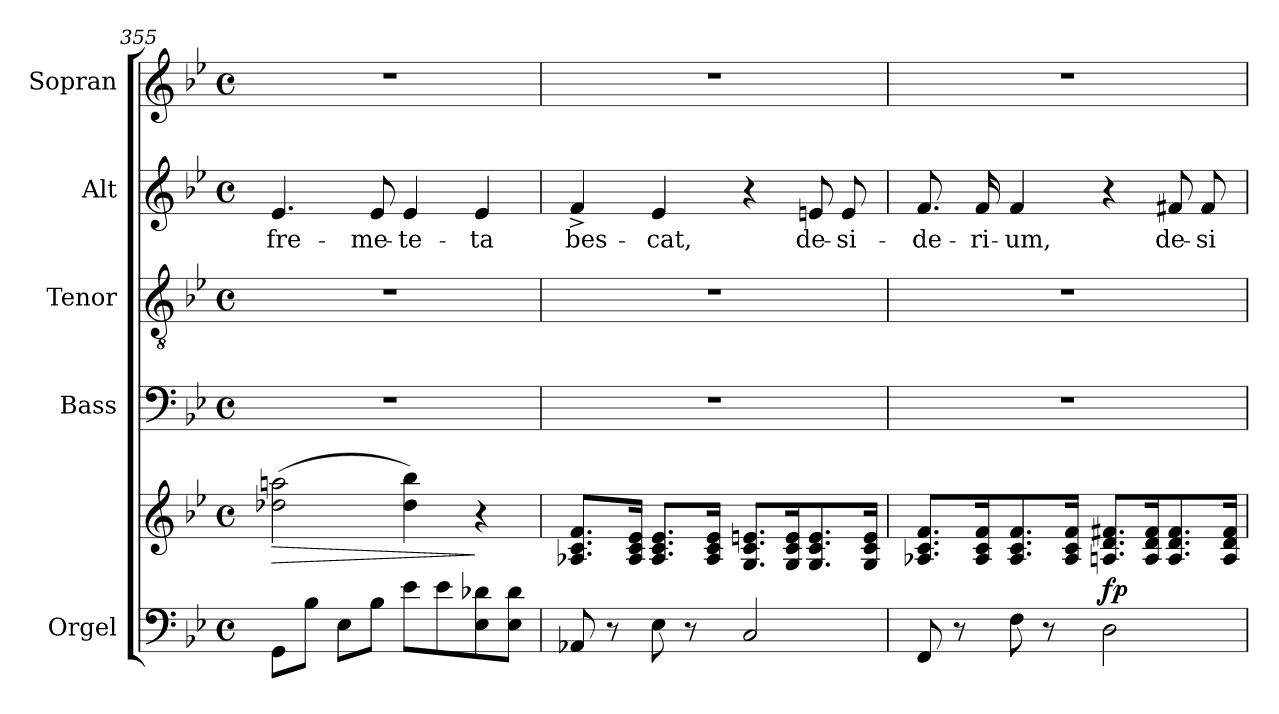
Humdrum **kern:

**kern	**kern	**dynam	**kern	**kern	**kern	**text	**kern
*part5	*part5	*part5	*part4	*part3	*part2	*part2	*part1
*staff6	*staff5	*staff5/6	*staff4	*staff3	*staff2	*staff2	*staff1
*I"Orgel	*	*	*I"Bass	*I"Tenor	*I"Alt	*	*I"Sopran
*I'Org.	*	*	*I'B.	*I'T.	*I'A.	*	*I'S.
*clefF4	*clefG2	*	*clefF4	*clefGv2	*clefG2	*	*clefG2
*k[b-e-]	*k[b-e-]	*	*k[b-e-]	*k[b-e-]	*k[b-e-]	*	*k[b-e-]
*B-:	*B-:	*	*B-:	*B-:	*B-:	*	*B-:
*M4/4	*M4/4	*	*M4/4	*M4/4	*M4/4	*	*M4/4
*met(c)	*met(c)	*	*met(c)	*met(c)	*met(c)	*	*met(c)
=355	=355	=355	=355	=355	=355	=355	=355
!	!	!LO:HP:b	!	!	!	!LO:LY:b	!
8GG\L	(>2dd-X\ 2aan\	>	1r	1r	4.e-/	fre-	1r
8B-\J	.	.	.	.	.	.	.
8E-\L	.	.	.	.	.	.	.
!	!	!	!	!	!	!LO:LY:b	!
8B-\J	.	.	.	.	8e-/	-me-	.
!	!	!	!	!	!	!LO:LY:b	!
8e-\L	4dd-\ 4bb-\)	.	.	.	4e-/	-te-	.
8e-\	.	.	.	.	.	.	.
!	!	!	!	!	!	!LO:LY:b	!
8E-\ 8d-X\	4r	]	.	.	4e-/	-ta	.
8E-\ 8d-\J	.	.	.	.	.	.	.
!!LO:PB:g=z
=356	=356	=356	=356	=356	=356	=356	=356
!	!	!	!	!	!	!LO:LY:b	!
8AA-X/	8.A-X/ 8.c/ 8.f/L	.	1r	1r	4f^>/	bes-	1r
8r	.	.	.	.	.	.	.
.	16A-/ 16c/ 16e-/Jk	.	.	.	.	.	.
!	!	!	!	!	!	!LO:LY:b	!
8E-\	8.A-/ 8.c/ 8.e-/L	.	.	.	4e-/	-cat,	.
8r	.	.	.	.	.	.	.
.	16A-/ 16c/ 16e-/Jk	.	.	.	.	.	.
2C/	8.G/ 8.c/ 8.en/L	.	.	.	4r	.	.
.	16G/ 16c/ 16e/k	.	.	.	.	.	.
!	!	!	!	!	!	!LO:LY:b	!
.	8.G/ 8.c/ 8.e/	.	.	.	8en/	de-	.
!	!	!	!	!	!	!LO:LY:b	!
.	.	.	.	.	8e/	-si-	.
.	16G/ 16c/ 16e/Jk	.	.	.	.	.	.
=357	=357	=357	=357	=357	=357	=357	=357
!	!	!	!	!	!	!LO:LY:b	!
8FF/	8.A-X/ 8.c/ 8.f/L	.	1r	1r	8.f/	-de-	1r
8r	.	.	.	.	.	.	.
!	!	!	!	!	!	!LO:LY:b	!
.	16A-/ 16c/ 16f/k	.	.	.	16f/	-ri-	.
!	!	!	!	!	!	!LO:LY:b	!
8F\	8.A-/ 8.c/ 8.f/	.	.	.	4f/	-um,	.
8r	.	.	.	.	.	.	.
.	16A-/ 16c/ 16f/Jk	.	.	.	.	.	.
!	!	!LO:DY:b	!	!	!	!	!
2D\	8.An/ 8.d/ 8.f#X/L	fp	.	.	4r	.	.
.	16A/ 16d/ 16f#/k	.	.	.	.	.	.
!	!	!	!	!	!	!LO:LY:b	!
.	8.A/ 8.d/ 8.f#/	.	.	.	8f#X/	de-	.
!	!	!	!	!	!	!LO:LY:b	!
.	.	.	.	.	8f#/	-si-	.
.	16A/ 16d/ 16f#/Jk	.	.	.	.	.	.
=	=	=	=	=	=	=	=
*-	*-	*-	*-	*-	*-	*-	*-
